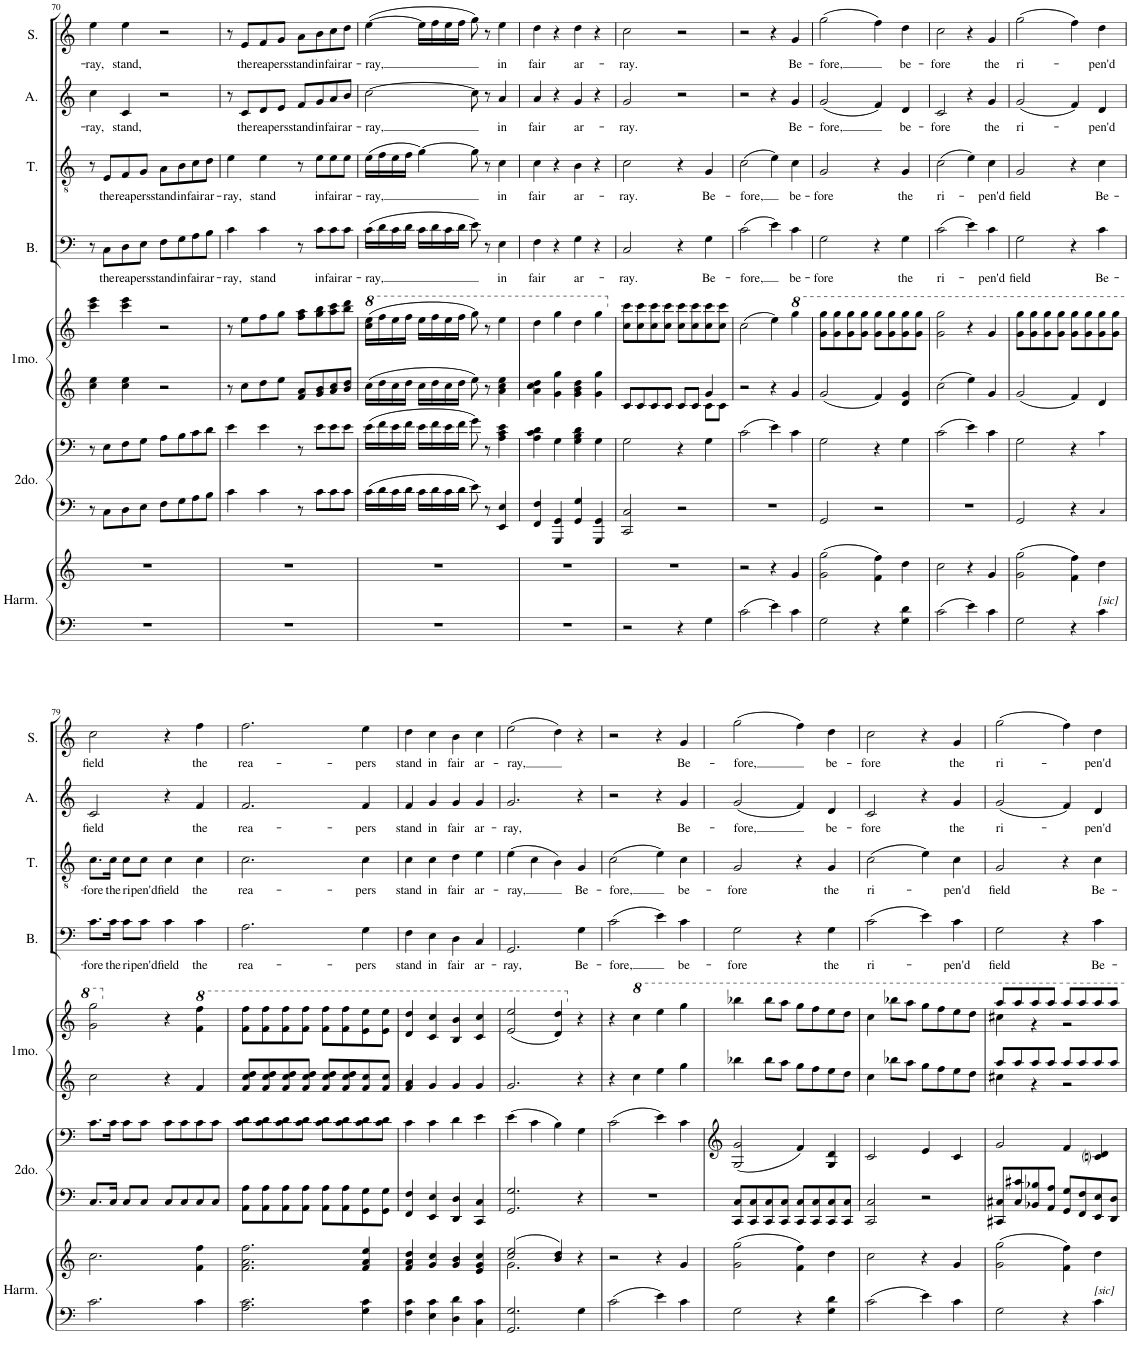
**kern	**kern	**kern	**kern	**kern	**kern	**kern	**text	**kern	**text	**kern	**text	**kern	**text
*part7	*part7	*part6	*part6	*part5	*part5	*part4	*part4	*part3	*part3	*part2	*part2	*part1	*part1
*staff10	*staff9	*staff8	*staff7	*staff6	*staff5	*staff4	*staff4	*staff3	*staff3	*staff2	*staff2	*staff1	*staff1
*I"Harmonium	*	*I"Secundo	*	*I"Primo	*	*I"Bass	*	*I"Tenor	*	*I"Alto	*	*I"Soprano	*
*I'Harm.	*	*	*	*	*	*I'B.	*	*I'T.	*	*I'A.	*	*I'S.	*
!!LO:PB:g=z
*clefF4	*clefG2	*clefF4	*clefF4	*clefF4	*clefG2	*clefF4	*	*clefGv2	*	*clefG2	*	*clefG2	*
*k[]	*k[]	*k[]	*k[]	*k[]	*k[]	*k[]	*	*k[]	*	*k[]	*	*k[]	*
*M4/4	*M4/4	*M4/4	*M4/4	*M4/4	*M4/4	*M4/4	*	*M4/4	*	*M4/4	*	*M4/4	*
*met(c)	*met(c)	*met(c)	*met(c)	*met(c)	*met(c)	*met(c)	*	*met(c)	*	*met(c)	*	*met(c)	*
=70	=70	=70	=70	=70	=70	=70	=70	=70	=70	=70	=70	=70	=70
!	!	!	!	!	!	!	!	!	!	!	!LO:LY:b	!	!LO:LY:b
1r	1r	8r	8r	4cc\ 4ee\	4ccc\ 4eee\	8r	.	8r	.	4cc\	-ray,	4ee\	-ray,
!	!	!	!	!	!	!	!LO:LY:b	!	!LO:LY:b	!	!	!	!
.	.	8C\L	8E\L	.	.	8C\L	the	8E/L	the	.	.	.	.
!	!	!	!	!	!	!	!LO:LY:b	!	!LO:LY:b	!	!LO:LY:b	!	!LO:LY:b
.	.	8D\	8F\	4cc\ 4ee\	4ccc\ 4eee\	8D\	reap-	8F/	reap-	4c/	stand,	4ee\	stand,
!	!	!	!	!	!	!	!LO:LY:b	!	!LO:LY:b	!	!	!	!
.	.	8E\J	8G\J	.	.	8E\J	-ers	8G/J	-ers	.	.	.	.
!	!	!	!	!	!	!	!LO:LY:b	!	!LO:LY:b	!	!	!	!
.	.	8F\L	8A\L	2r	2r	8F\L	stand	8A\L	stand	2r	.	2r	.
!	!	!	!	!	!	!	!LO:LY:b	!	!LO:LY:b	!	!	!	!
.	.	8G\	8B\	.	.	8G\	in	8B\	in	.	.	.	.
!	!	!	!	!	!	!	!LO:LY:b	!	!LO:LY:b	!	!	!	!
.	.	8A\	8c\	.	.	8A\	fair	8c\	fair	.	.	.	.
!	!	!	!	!	!	!	!LO:LY:b	!	!LO:LY:b	!	!	!	!
.	.	8B\J	8d\J	.	.	8B\J	ar-	8d\J	ar-	.	.	.	.
=71	=71	=71	=71	=71	=71	=71	=71	=71	=71	=71	=71	=71	=71
!	!	!	!	!	!	!	!LO:LY:b	!	!LO:LY:b	!	!	!	!
1r	1r	4c\	4e\	8r	8r	4c\	-ray,	4e\	-ray,	8r	.	8r	.
!	!	!	!	!	!	!	!	!	!	!	!LO:LY:b	!	!LO:LY:b
.	.	.	.	8cc\L	8ee\L	.	.	.	.	8c/L	the	8e/L	the
!	!	!	!	!	!	!	!LO:LY:b	!	!LO:LY:b	!	!LO:LY:b	!	!LO:LY:b
.	.	4c\	4e\	8dd\	8ff\	4c\	stand	4e\	stand	8d/	reap-	8f/	reap-
!	!	!	!	!	!	!	!	!	!	!	!LO:LY:b	!	!LO:LY:b
.	.	.	.	8ee\J	8gg\J	.	.	.	.	8e/J	-ers	8g/J	-ers
!	!	!	!	!	!	!	!	!	!	!	!LO:LY:b	!	!LO:LY:b
.	.	8r	8r	8f/ 8a/L	8ff\ 8aa\L	8r	.	8r	.	8f/L	stand	8a\L	stand
!	!	!	!	!	!	!	!LO:LY:b	!	!LO:LY:b	!	!LO:LY:b	!	!LO:LY:b
.	.	8c\L	8e\L	8g/ 8b/	8gg\ 8bb\	8c\L	in	8e\L	in	8g/	in	8b\	in
!	!	!	!	!	!	!	!LO:LY:b	!	!LO:LY:b	!	!LO:LY:b	!	!LO:LY:b
.	.	8c\	8e\	8a/ 8cc/	8aa\ 8ccc\	8c\	fair	8e\	fair	8a/	fair	8cc\	fair
!	!	!	!	!	!	!	!LO:LY:b	!	!LO:LY:b	!	!LO:LY:b	!	!LO:LY:b
.	.	8c\J	8e\J	8b/ 8dd/J	8bb\ 8ddd\J	8c\J	ar-	8e\J	ar-	8b/J	ar-	8dd\J	ar-
=72	=72	=72	=72	=72	=72	=72	=72	=72	=72	=72	=72	=72	=72
*	*	*	*	*	*8va	*	*	*	*	*	*	*	*
!	!	!	!	!	!	!	!LO:LY:b	!	!LO:LY:b	!	!LO:LY:b	!	!LO:LY:b
1r	1r	16c\LL	(16e\LL	16cc\LL	(16ccc\ 16eee\LL	(16c\LL	-ray,	(16e\LL	-ray,	[2cc\	-ray,	([4ee\	-ray,
.	.	16d\	16f\	16dd\	16fff\	16d\	.	16f\	.	.	.	.	.
.	.	16c\	16e\	16cc\	16eee\	16c\	.	16e\	.	.	.	.	.
.	.	16d\JJ	16f\JJ	16dd\JJ	16fff\JJ	16d\JJ	.	16f\JJ	.	.	.	.	.
.	.	16c\LL	16e\LL	16cc\LL	16eee\LL	16c\LL	.	[4g\)	.	.	.	16ee\LL]	.
.	.	16d\	16f\	16dd\	16fff\	16d\	.	.	.	.	.	16ff\	.
.	.	16c\	16e\	16cc\	16eee\	16c\	.	.	.	.	.	16ee\	.
.	.	16d\JJ	16f\JJ	16dd\JJ	16fff\JJ	16d\JJ	.	.	.	.	.	16ff\JJ	.
.	.	8e\	8g\)	8ee\	8ggg\)	8e\)	.	8g\]	.	8cc\]	.	8gg\)	.
.	.	8r	8r	8r	8r	8r	.	8r	.	8r	.	8r	.
!	!	!	!	!	!	!	!LO:LY:b	!	!LO:LY:b	!	!LO:LY:b	!	!LO:LY:b
.	.	4EE/ 4E/	4A\ 4c\ 4e\	4a\ 4cc\ 4ee\	4eee\	4E\	in	4c\	in	4a/	in	4ee\	in
=73	=73	=73	=73	=73	=73	=73	=73	=73	=73	=73	=73	=73	=73
!	!	!	!	!	!	!	!LO:LY:b	!	!LO:LY:b	!	!LO:LY:b	!	!LO:LY:b
1r	1r	4FF/ 4F/	4A\ 4c\ 4d\	4a\ 4cc\ 4dd\	4ddd\	4F\	fair	4c\	fair	4a/	fair	4dd\	fair
.	.	4GGG/ 4GG/	4G\	4g\ 4gg\	4ggg\	4r	.	4r	.	4r	.	4r	.
!	!	!	!	!	!	!	!LO:LY:b	!	!LO:LY:b	!	!LO:LY:b	!	!LO:LY:b
.	.	4GG/ 4G/	4G\ 4B\ 4d\	4g\ 4b\ 4dd\	4ddd\	4G\	ar-	4B\	ar-	4g/	ar-	4dd\	ar-
.	.	4GGG/ 4GG/	4G\	4g\ 4gg\	4ggg\	4r	.	4r	.	4r	.	4r	.
=74	=74	=74	=74	=74	=74	=74	=74	=74	=74	=74	=74	=74	=74
*	*	*	*	*^	*	*	*	*	*	*	*	*	*
*	*	*	*	*	*	*X8va	*	*	*	*	*	*	*	*
!	!	!	!	!	!	!	!	!LO:LY:b	!	!LO:LY:b	!	!LO:LY:b	!	!LO:LY:b
2r	1r	2CC/ 2C/	2G\	8c/L	2.ryy	8cc\ 8ccc\L	2C/	-ray.	2c\	-ray.	2g/	-ray.	2cc\	-ray.
.	.	.	.	8c/	.	8cc\ 8ccc\	.	.	.	.	.	.	.	.
.	.	.	.	8c/	.	8cc\ 8ccc\	.	.	.	.	.	.	.	.
.	.	.	.	8c/J	.	8cc\ 8ccc\J	.	.	.	.	.	.	.	.
4r	.	2r	4r	8c/L	.	8cc\ 8ccc\L	4r	.	4r	.	2r	.	2r	.
.	.	.	.	8c/J	.	8cc\ 8ccc\	.	.	.	.	.	.	.	.
!	!	!	!	!	!	!	!	!LO:LY:b	!	!LO:LY:b	!	!	!	!
4G\	.	.	4G\	4g/	8c\L	8cc\ 8ccc\	4G\	Be-	4G/	-Be-	.	.	.	.
.	.	.	.	.	8c\J	8cc\ 8ccc\J	.	.	.	.	.	.	.	.
=75	=75	=75	=75	=75	=75	=75	=75	=75	=75	=75	=75	=75	=75	=75
!	!	!	!	!	!	!	!	!LO:LY:b	!	!LO:LY:b	!	!	!	!
*	*	*	*	*v	*v	*	*	*	*	*	*	*	*	*
2c\	2r	1r	(2c\	2r	(2cc\	(2c\	-fore,	(2c\	-fore,	2r	.	2r	.
4e\	4r	.	4e\)	4r	4ee\)	4e\)	.	4e\)	.	4r	.	4r	.
*	*	*	*	*	*8va	*	*	*	*	*	*	*	*
!	!	!	!	!	!	!	!LO:LY:b	!	!LO:LY:b	!	!LO:LY:b	!	!LO:LY:b
4c\	4g/	.	4c\	4g/	4ggg\	4c\	be-	4c\	be-	4g/	Be-	4g/	Be-
=76	=76	=76	=76	=76	=76	=76	=76	=76	=76	=76	=76	=76	=76
!	!	!	!	!	!	!	!LO:LY:b	!	!LO:LY:b	!	!LO:LY:b	!	!LO:LY:b
2G\	(2g\ 2gg\	2GG/	2G\	2g/	8gg\ 8ggg\L	2G\	-fore	2G/	-fore	(2g/	-fore,	(2gg\	-fore,
.	.	.	.	.	8gg\ 8ggg\	.	.	.	.	.	.	.	.
.	.	.	.	.	8gg\ 8ggg\	.	.	.	.	.	.	.	.
.	.	.	.	.	8gg\ 8ggg\J	.	.	.	.	.	.	.	.
4r	4f\ 4ff\)	2r	4r	4f/	8gg\ 8ggg\L	4r	.	4r	.	4f/)	.	4ff\)	.
.	.	.	.	.	8gg\ 8ggg\	.	.	.	.	.	.	.	.
!	!	!	!	!	!	!	!LO:LY:b	!	!LO:LY:b	!	!LO:LY:b	!	!LO:LY:b
4G\ 4d\	4dd\	.	4G\	4d/ 4g/	8gg\ 8ggg\	4G\	the	4G/	the	4d/	be-	4dd\	be-
.	.	.	.	.	8gg\ 8ggg\J	.	.	.	.	.	.	.	.
=77	=77	=77	=77	=77	=77	=77	=77	=77	=77	=77	=77	=77	=77
!	!	!	!	!	!	!	!LO:LY:b	!	!LO:LY:b	!	!LO:LY:b	!	!LO:LY:b
2c\	2cc\	1r	(2c\	2cc\	2gg\ 2ggg\	(2c\	ri-	(2c\	ri-	2c/	-fore	2cc\	-fore
4e\	4r	.	4e\)	4ee\	4r	4e\)	.	4e\)	.	4r	.	4r	.
!	!	!	!	!	!	!	!LO:LY:b	!	!LO:LY:b	!	!LO:LY:b	!	!LO:LY:b
4c\	4g/	.	4c\	4g/	4gg/	4c\	-pen'd	4c\	-pen'd	4g/	the	4g/	the
=78	=78	=78	=78	=78	=78	=78	=78	=78	=78	=78	=78	=78	=78
!	!	!	!	!	!	!	!LO:LY:b	!	!LO:LY:b	!	!LO:LY:b	!	!LO:LY:b
2G\	(2g\ 2gg\	2GG/	2G\	2g/	8gg\ 8ggg\L	2G\	field	2G/	field	(2g/	ri-	(2gg\	ri-
.	.	.	.	.	8gg\ 8ggg\	.	.	.	.	.	.	.	.
.	.	.	.	.	8gg\ 8ggg\	.	.	.	.	.	.	.	.
.	.	.	.	.	8gg\ 8ggg\J	.	.	.	.	.	.	.	.
4r	4f\ 4ff\)	4r	4r	4f/	8gg\ 8ggg\L	4r	.	4r	.	4f/)	.	4ff\)	.
.	.	.	.	.	8gg\ 8ggg\	.	.	.	.	.	.	.	.
!LO:TX:a:i:t=[sic]	!	!	!	!	!	!	!	!	!	!	!	!	!
!	!	!	!	!	!	!	!LO:LY:b	!	!LO:LY:b	!	!LO:LY:b	!	!LO:LY:b
4c\	4dd\	4C!/	4c!\	4d/	8gg\ 8ggg\	4c\	Be-	4c\	Be-	4d/	-pen'd	4dd\	-pen'd
.	.	.	.	.	8gg\ 8ggg\J	.	.	.	.	.	.	.	.
!!LO:LB:g=z
=79	=79	=79	=79	=79	=79	=79	=79	=79	=79	=79	=79	=79	=79
!	!	!	!	!	!	!	!LO:LY:b	!	!LO:LY:b	!	!LO:LY:b	!	!LO:LY:b
2.c\	2.cc\	8.C/L	8.c\L	2cc\	2gg\ 2ggg\	8.c\L	-fore	8.c\L	-fore	2c/	field	2cc\	field
!	!	!	!	!	!	!	!LO:LY:b	!	!LO:LY:b	!	!	!	!
.	.	16C/Jk	16c\Jk	.	.	16c\Jk	the	16c\Jk	the	.	.	.	.
!	!	!	!	!	!	!	!LO:LY:b	!	!LO:LY:b	!	!	!	!
.	.	8C/L	8c\L	.	.	8c\L	ri-	8c\L	ri-	.	.	.	.
!	!	!	!	!	!	!	!LO:LY:b	!	!LO:LY:b	!	!	!	!
.	.	8C/J	8c\J	.	.	8c\J	-pen'd	8c\J	-pen'd	.	.	.	.
*	*	*	*	*	*X8va	*	*	*	*	*	*	*	*
!	!	!	!	!	!	!	!LO:LY:b	!	!LO:LY:b	!	!	!	!
.	.	8C/L	8c\L	4r	4r	4c\	field	4c\	field	4r	.	4r	.
.	.	8C/	8c\	.	.	.	.	.	.	.	.	.	.
*	*	*	*	*	*8va	*	*	*	*	*	*	*	*
!	!	!	!	!	!	!	!LO:LY:b	!	!LO:LY:b	!	!LO:LY:b	!	!LO:LY:b
4c\	4f\ 4ff\	8C/	8c\	4f/	4ff\ 4fff\	4c\	the	4c\	the	4f/	the	4ff\	the
.	.	8C/J	8c\J	.	.	.	.	.	.	.	.	.	.
=80	=80	=80	=80	=80	=80	=80	=80	=80	=80	=80	=80	=80	=80
!	!	!	!	!	!	!	!LO:LY:b	!	!LO:LY:b	!	!LO:LY:b	!	!LO:LY:b
2.A\ 2.c\	2.f\ 2.a\ 2.ff\	8AA\ 8A\L	8c\ 8d\L	8f/ 8cc/ 8dd/L	8ff\ 8fff\L	2.A\	rea-	2.c\	rea-	2.f/	rea-	2.ff\	rea-
.	.	8AA\ 8A\	8c\ 8d\	8f/ 8cc/ 8dd/	8ff\ 8fff\	.	.	.	.	.	.	.	.
.	.	8AA\ 8A\	8c\ 8d\	8f/ 8cc/ 8dd/	8ff\ 8fff\	.	.	.	.	.	.	.	.
.	.	8AA\ 8A\J	8c\ 8d\J	8f/ 8cc/ 8dd/J	8ff\ 8fff\J	.	.	.	.	.	.	.	.
.	.	8AA\ 8A\L	8c\ 8d\L	8f/ 8cc/ 8dd/L	8ff\ 8fff\L	.	.	.	.	.	.	.	.
.	.	8AA\ 8A\	8c\ 8d\	8f/ 8cc/ 8dd/	8ff\ 8fff\	.	.	.	.	.	.	.	.
!	!	!	!	!	!	!	!LO:LY:b	!	!LO:LY:b	!	!LO:LY:b	!	!LO:LY:b
4G\ 4c\	4f/ 4a/ 4ee/	8GG\ 8G\	8c\ 8d\	8f/ 8cc/	8ee\ 8eee\	4G\	-pers	4c\	-pers	4f/	-pers	4ee\	-pers
.	.	8GG\ 8G\J	8c\ 8d\J	8f/ 8cc/J	8ee\ 8eee\J	.	.	.	.	.	.	.	.
=81	=81	=81	=81	=81	=81	=81	=81	=81	=81	=81	=81	=81	=81
!	!	!	!	!	!	!	!LO:LY:b	!	!LO:LY:b	!	!LO:LY:b	!	!LO:LY:b
4F\ 4c\	4f/ 4a/ 4dd/	4FF/ 4F/	4c\	4f/ 4a/	4dd/ 4ddd/	4F\	stand	4c\	stand	4f/	stand	4dd\	stand
!	!	!	!	!	!	!	!LO:LY:b	!	!LO:LY:b	!	!LO:LY:b	!	!LO:LY:b
4E\ 4c\	4g/ 4cc/	4EE/ 4E/	4c\	4g/	4cc/ 4ccc/	4E\	in	4c\	in	4g/	in	4cc\	in
!	!	!	!	!	!	!	!LO:LY:b	!	!LO:LY:b	!	!LO:LY:b	!	!LO:LY:b
4D\ 4d\	4g/ 4b/	4DD/ 4D/	4d\	4g/	4b/ 4bb/	4D\	fair	4d\	fair	4g/	fair	4b\	fair
!	!	!	!	!	!	!	!LO:LY:b	!	!LO:LY:b	!	!LO:LY:b	!	!LO:LY:b
4C\ 4c\	4e/ 4g/ 4cc/	4CC/ 4C/	4e\	4g/	4cc/ 4ccc/	4C/	ar-	4e\	ar-	4g/	ar-	4cc\	ar-
=82	=82	=82	=82	=82	=82	=82	=82	=82	=82	=82	=82	=82	=82
*	*^	*	*	*	*	*	*	*	*	*	*	*	*
!	!	!	!	!	!	!	!	!LO:LY:b	!	!LO:LY:b	!	!LO:LY:b	!	!LO:LY:b
2.GG/ 2.G/	(2cc/ 2ee/	2.g\	2.GG/ 2.G/	(4e\	2.g/	(2ee/ 2eee/	2.GG/	ray,	(4e\	-ray,	2.g/	ray,	(2ee\	-ray,
.	.	.	.	4c\	.	.	.	.	4c\	.	.	.	.	.
.	4b/ 4dd/)	.	.	4B\)	.	4dd/ 4ddd/)	.	.	4B\)	.	.	.	4dd\)	.
*	*	*	*	*	*	*X8va	*	*	*	*	*	*	*	*
!	!	!	!	!	!	!	!	!LO:LY:b	!	!LO:LY:b	!	!	!	!
4G\	4r	4ryy	4r	4G\	4r	4r	4G\	Be-	4G/	Be-	4r	.	4r	.
=83	=83	=83	=83	=83	=83	=83	=83	=83	=83	=83	=83	=83	=83	=83
!	!	!	!	!	!	!	!	!LO:LY:b	!	!LO:LY:b	!	!	!	!
*	*v	*v	*	*	*	*	*	*	*	*	*	*	*	*
2c\	2r	1r	(2c\	4r	4r	(2c\	-fore,	(2c\	-fore,	2r	.	2r	.
.	.	.	.	4cc\	4ccc\	.	.	.	.	.	.	.	.
4e\	4r	.	4e\)	4ee\	4eee\	4e\)	.	4e\)	.	4r	.	4r	.
!	!	!	!	!	!	!	!LO:LY:b	!	!LO:LY:b	!	!LO:LY:b	!	!LO:LY:b
4c\	4g/	.	4c\	4gg\	4ggg\	4c\	be-	4c\	be-	4g/	Be-	4g/	Be-
=84	=84	=84	=84	=84	=84	=84	=84	=84	=84	=84	=84	=84	=84
!	!	!	!	!	!	!	!LO:LY:b	!	!LO:LY:b	!	!LO:LY:b	!	!LO:LY:b
2G\	(2g\ 2gg\	8CC/ 8C/L	(2G/ 2g/	4bb-X\	4bbb-X\	2G\	-fore	2G/	-fore	(2g/	-fore,	(2gg\	-fore,
.	.	8CC/ 8C/	.	.	.	.	.	.	.	.	.	.	.
.	.	8CC/ 8C/	.	8bb-\L	8bbb-\L	.	.	.	.	.	.	.	.
.	.	8CC/ 8C/J	.	8aa\J	8aaa\J	.	.	.	.	.	.	.	.
4r	4f\ 4ff\)	8CC/ 8C/L	4f/)	8gg\L	8ggg\L	4r	.	4r	.	4f/)	.	4ff\)	.
.	.	8CC/ 8C/	.	8ff\	8fff\	.	.	.	.	.	.	.	.
!	!	!	!	!	!	!	!LO:LY:b	!	!LO:LY:b	!	!LO:LY:b	!	!LO:LY:b
4G\ 4d\	4dd\	8CC/ 8C/	4G/ 4d/	8ee\	8eee\	4G\	the	4G/	the	4d/	be-	4dd\	be-
.	.	8CC/ 8C/J	.	8dd\J	8ddd\J	.	.	.	.	.	.	.	.
=85	=85	=85	=85	=85	=85	=85	=85	=85	=85	=85	=85	=85	=85
!	!	!	!	!	!	!	!LO:LY:b	!	!LO:LY:b	!	!LO:LY:b	!	!LO:LY:b
2c\	2cc\	2CC/ 2C/	2c/	4cc\	4ccc\	(2c\	ri-	(2c\	ri-	2c/	-fore	2cc\	-fore
.	.	.	.	8bb-X\L	8bbb-X\L	.	.	.	.	.	.	.	.
.	.	.	.	8aa\J	8aaa\J	.	.	.	.	.	.	.	.
4e\	4r	2r	4e/	8gg\L	8ggg\L	4e\)	.	4e\)	.	4r	.	4r	.
.	.	.	.	8ff\	8fff\	.	.	.	.	.	.	.	.
!	!	!	!	!	!	!	!LO:LY:b	!	!LO:LY:b	!	!LO:LY:b	!	!LO:LY:b
4c\	4g/	.	4c/	8ee\	8eee\	4c\	-pen'd	4c\	-pen'd	4g/	the	4g/	the
.	.	.	.	8dd\J	8ddd\J	.	.	.	.	.	.	.	.
=86	=86	=86	=86	=86	=86	=86	=86	=86	=86	=86	=86	=86	=86
*	*	*	*	*^	*^	*	*	*	*	*	*	*	*
!	!	!	!	!	!	!	!	!	!LO:LY:b	!	!LO:LY:b	!	!LO:LY:b	!	!LO:LY:b
2G\	(2g\ 2gg\	8CC#X/ 8C#X/L	2g/	8aa/L	4cc#X\	8aaa/L	4ccc#X\	2G\	field	2G/	field	(2g/	ri-	(2gg\	ri-
.	.	8C#/ 8c#X/	.	8aa/	.	8aaa/	.	.	.	.	.	.	.	.	.
.	.	8BB-X/ 8B-X/	.	8aa/	4r	8aaa/	4r	.	.	.	.	.	.	.	.
.	.	8AA/ 8A/J	.	8aa/J	.	8aaa/J	.	.	.	.	.	.	.	.	.
4r	4f\ 4ff\)	8GG/ 8G/L	4f/	8aa/L	2r	8aaa/L	2r	4r	.	4r	.	4f/)	.	4ff\)	.
.	.	8FF/ 8F/	.	8aa/	.	8aaa/	.	.	.	.	.	.	.	.	.
!LO:TX:a:i:t=[sic]	!	!	!	!	!	!	!	!	!	!	!	!	!	!	!
!	!	!	!	!	!	!	!	!	!LO:LY:b	!	!LO:LY:b	!	!LO:LY:b	!	!LO:LY:b
4c\	4dd\	8EE/ 8E/	4cni/ 4d/	8aa/	.	8aaa/	.	4c\	Be-	4c\	Be-	4d/	-pen'd	4dd\	-pen'd
.	.	8DD/ 8D/J	.	8aa/J	.	8aaa/J	.	.	.	.	.	.	.	.	.
*	*	*	*	*v	*v	*	*	*	*	*	*	*	*	*	*
*	*	*	*	*	*v	*v	*	*	*	*	*	*	*	*
=	=	=	=	=	=	=	=	=	=	=	=	=	=
*-	*-	*-	*-	*-	*-	*-	*-	*-	*-	*-	*-	*-	*-
